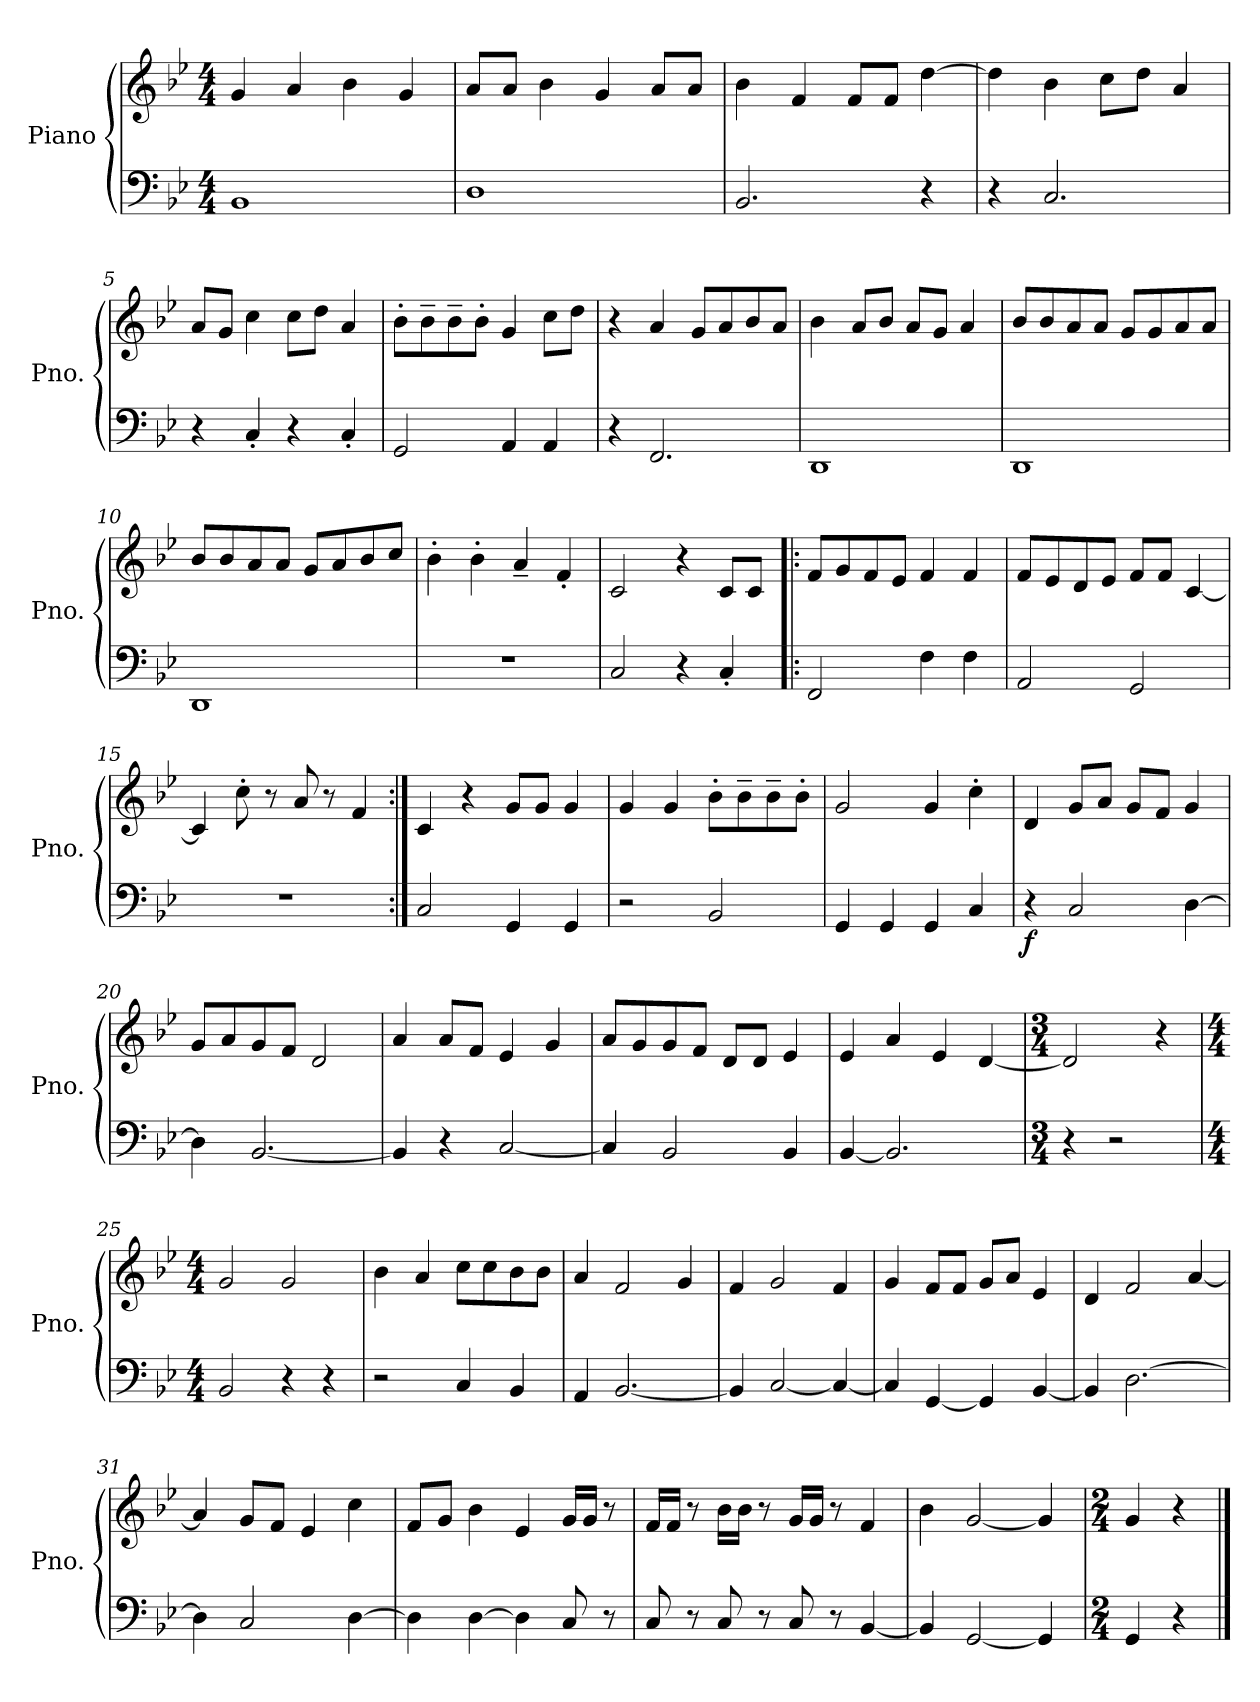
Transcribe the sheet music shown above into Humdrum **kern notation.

**kern	**kern	**dynam
*part1	*part1	*part1
*staff2	*staff1	*staff1/2
*I"Piano	*	*
*I'Pno.	*	*
*clefF4	*clefG2	*
*k[b-e-]	*k[b-e-]	*
*M4/4	*M4/4	*
*MM110	*MM110	*
=1	=1	=1
!	!	!LO:DY:b=2
!	!	!LO:DY:n=1:b
1BB-	4g/	mf f
.	4a/	.
.	4b-\	.
.	4g/	.
=2	=2	=2
1D	8a/L	.
.	8a/J	.
.	4b-\	.
.	4g/	.
.	8a/L	.
.	8a/J	.
=3	=3	=3
2.BB-/	4b-\	.
.	4f/	.
.	8f/L	.
.	8f/J	.
4r	[4dd\	.
=4	=4	=4
4r	4dd\]	.
2.C/	4b-\	.
.	8cc\L	.
.	8dd\J	.
.	4a/	.
=5	=5	=5
4r	8a/L	.
.	8g/J	.
4C'/	4cc\	.
4r	8cc\L	.
.	8dd\J	.
4C'/	4a/	.
=6	=6	=6
2GG/	8b-'\L	.
.	8b-~\	.
.	8b-~\	.
.	8b-'\J	.
4AA/	4g/	.
4AA/	8cc\L	.
.	8dd\J	.
!!LO:LB:g=z
=7	=7	=7
4r	4r	.
2.FF/	4a/	.
.	8g/L	.
.	8a/	.
.	8b-/	.
.	8a/J	.
=8	=8	=8
1DD	4b-\	.
.	8a/L	.
.	8b-/J	.
.	8a/L	.
.	8g/J	.
.	4a/	.
=9	=9	=9
1DD	8b-/L	.
.	8b-/	.
.	8a/	.
.	8a/J	.
.	8g/L	.
.	8g/	.
.	8a/	.
.	8a/J	.
=10	=10	=10
1DD	8b-/L	.
.	8b-/	.
.	8a/	.
.	8a/J	.
.	8g/L	.
.	8a/	.
.	8b-/	.
.	8cc/J	.
=11	=11	=11
1r	4b-'\	.
.	4b-'\	.
.	4a~/	.
.	4f'/	.
=12	=12	=12
2C/	2c/	.
4r	4r	.
4C'/	8c/L	.
.	8c/J	.
!!LO:LB:g=z
=13!|:	=13!|:	=13!|:
2FF/	8f/L	.
.	8g/	.
.	8f/	.
.	8e-/J	.
4F\	4f/	.
4F\	4f/	.
=14	=14	=14
2AA/	8f/L	.
.	8e-/	.
.	8d/	.
.	8e-/J	.
2GG/	8f/L	.
.	8f/J	.
.	[4c/	.
=15	=15	=15
1r	4c/]	.
.	8cc'\	.
.	8r	.
.	8a/	.
.	8r	.
.	4f/	.
=16:|!	=16:|!	=16:|!
2C/	4c/	.
.	4r	.
4GG/	8g/L	.
.	8g/J	.
4GG/	4g/	.
=17	=17	=17
2r	4g/	.
.	4g/	.
2BB-/	8b-'\L	.
.	8b-~\	.
.	8b-~\	.
.	8b-'\J	.
=18	=18	=18
4GG/	2g/	.
4GG/	.	.
4GG/	4g/	.
4C/	4cc'\	.
!!LO:LB:g=z
=19	=19	=19
!	!	!LO:DY:b=2
4r	4d/	f
2C/	8g/L	.
.	8a/J	.
.	8g/L	.
.	8f/J	.
[4D\	4g/	.
=20	=20	=20
4D\]	8g/L	.
.	8a/	.
[2.BB-/	8g/	.
.	8f/J	.
.	2d/	.
=21	=21	=21
4BB-/]	4a/	.
4r	8a/L	.
.	8f/J	.
[2C/	4e-/	.
.	4g/	.
=22	=22	=22
4C/]	8a/L	.
.	8g/	.
2BB-/	8g/	.
.	8f/J	.
.	8d/L	.
.	8d/J	.
4BB-/	4e-/	.
=23	=23	=23
[4BB-/	4e-/	.
2.BB-/]	4a/	.
.	4e-/	.
.	[4d/	.
=24	=24	=24
*M3/4	*M3/4	*
4r	2d/]	.
2r	.	.
.	4r	.
=25	=25	=25
*M4/4	*M4/4	*
2BB-/	2g/	.
4r	2g/	.
4r	.	.
!!LO:LB:g=z
=26	=26	=26
2r	4b-\	.
.	4a/	.
4C/	8cc\L	.
.	8cc\	.
4BB-/	8b-\	.
.	8b-\J	.
=27	=27	=27
4AA/	4a/	.
[2.BB-/	2f/	.
.	4g/	.
=28	=28	=28
4BB-/]	4f/	.
[2C/	2g/	.
4C/_	4f/	.
=29	=29	=29
4C/]	4g/	.
[4GG/	8f/L	.
.	8f/J	.
4GG/]	8g/L	.
.	8a/J	.
[4BB-/	4e-/	.
=30	=30	=30
4BB-/]	4d/	.
[2.D\	2f/	.
.	[4a/	.
=31	=31	=31
4D\]	4a/]	.
2C/	8g/L	.
.	8f/J	.
.	4e-/	.
[4D\	4cc\	.
=32	=32	=32
4D\]	8f/L	.
.	8g/J	.
[4D\	4b-\	.
4D\]	4e-/	.
8C/	16g/LL	.
.	16g/JJ	.
8r	8r	.
!!LO:PB:g=z
=33	=33	=33
8C/	16f/LL	.
.	16f/JJ	.
8r	8r	.
8C/	16b-\LL	.
.	16b-\JJ	.
8r	8r	.
8C/	16g/LL	.
.	16g/JJ	.
8r	8r	.
[4BB-/	4f/	.
=34	=34	=34
4BB-/]	4b-\	.
[2GG/	[2g/	.
4GG/]	4g/]	.
=35	=35	=35
*M2/4	*M2/4	*
4GG/	4g/	.
4r	4r	.
==	==	==
*-	*-	*-
